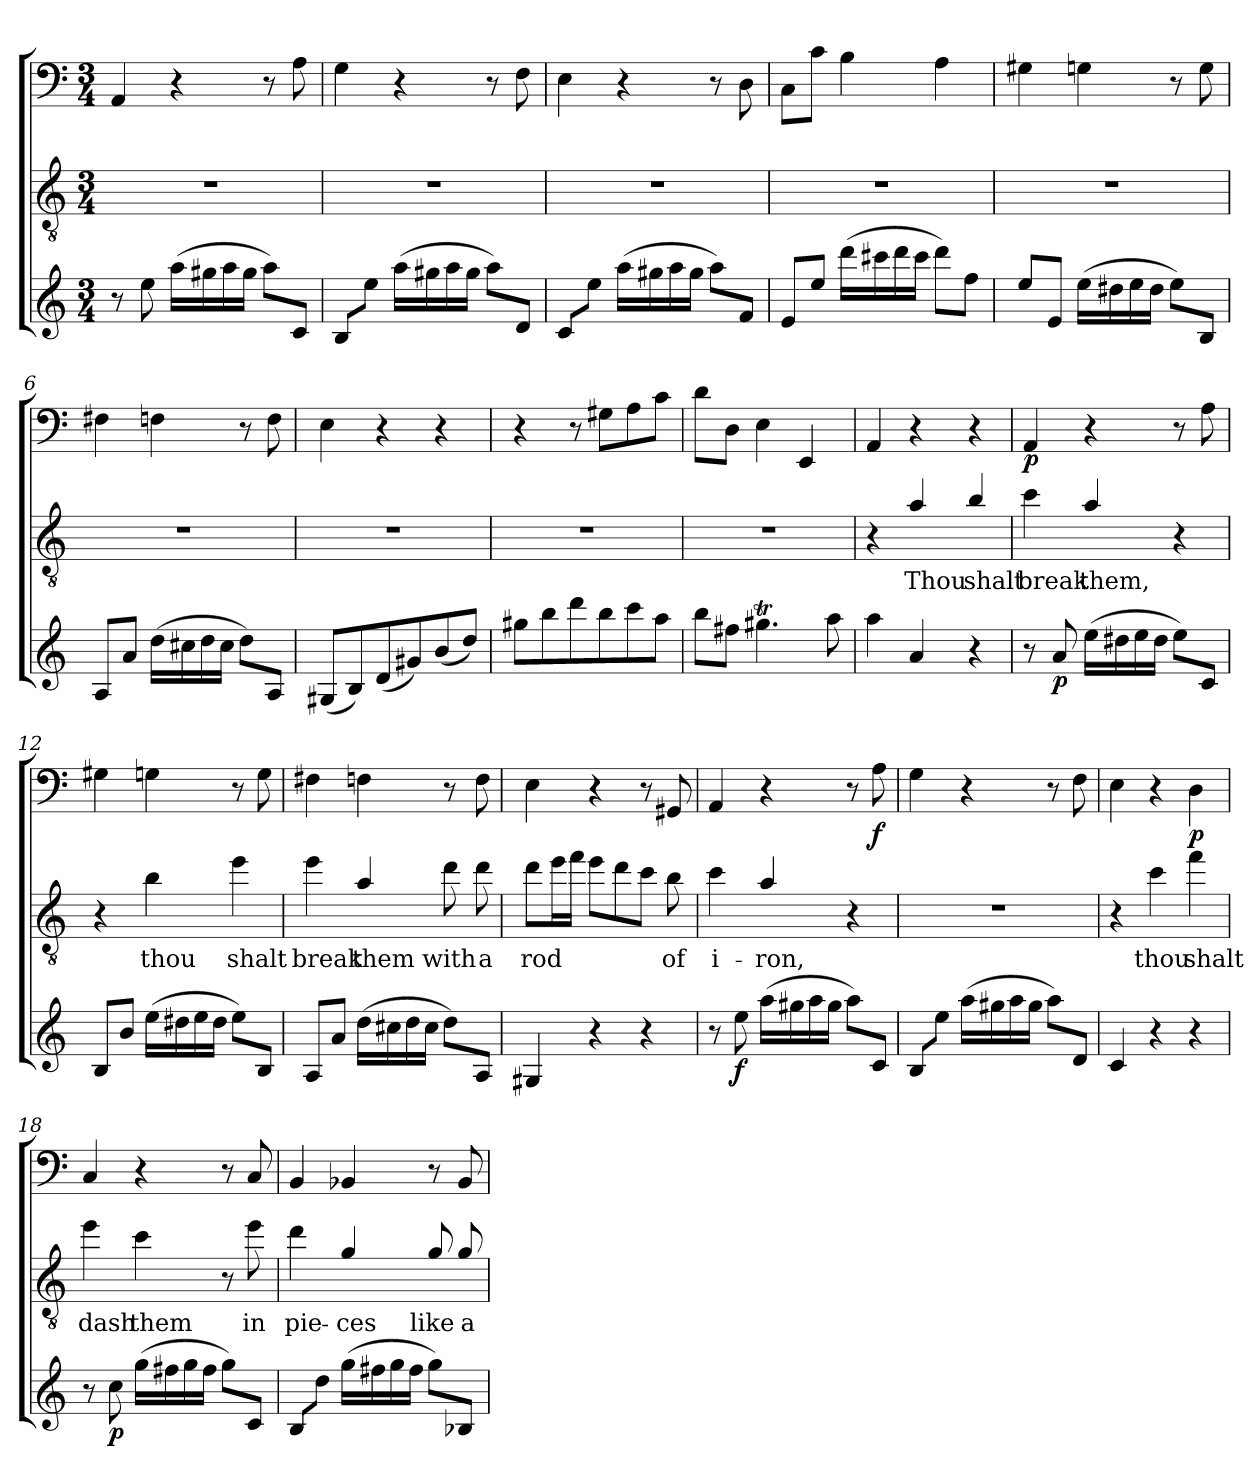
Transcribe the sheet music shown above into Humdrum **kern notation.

**kern	**dynam	**kern	**text	**kern	**dynam
*part3	*part3	*part2	*part2	*part1	*part1
*staff3	*staff3	*staff2	*staff2	*staff1	*staff1
*clefG2	*	*clefGv2	*	*clefF4	*
*k[]	*	*k[]	*	*k[]	*
*a:	*	*a:	*	*a:	*
*M3/4	*	*M3/4	*	*M3/4	*
=1	=1	=1	=1	=1	=1
8r	.	2.r	.	4AA/	.
8ee\	.	.	.	.	.
(16aa\LL	.	.	.	4r	.
16gg#X\	.	.	.	.	.
16aa\	.	.	.	.	.
16gg#\JJ	.	.	.	.	.
8aa\L)	.	.	.	8r	.
8c/J	.	.	.	8A\	.
=2	=2	=2	=2	=2	=2
8B/L	.	2.r	.	4G\	.
8ee\J	.	.	.	.	.
(16aa\LL	.	.	.	4r	.
16gg#X\	.	.	.	.	.
16aa\	.	.	.	.	.
16gg#\JJ	.	.	.	.	.
8aa\L)	.	.	.	8r	.
8d/J	.	.	.	8F\	.
=3	=3	=3	=3	=3	=3
8c/L	.	2.r	.	4E\	.
8ee\J	.	.	.	.	.
(16aa\LL	.	.	.	4r	.
16gg#X\	.	.	.	.	.
16aa\	.	.	.	.	.
16gg#\JJ	.	.	.	.	.
8aa\L)	.	.	.	8r	.
8f/J	.	.	.	8D\	.
=4	=4	=4	=4	=4	=4
8e/L	.	2.r	.	8C\L	.
8ee/J	.	.	.	8c\J	.
(16ddd\LL	.	.	.	4B\	.
16ccc#X\	.	.	.	.	.
16ddd\	.	.	.	.	.
16ccc#\JJ	.	.	.	.	.
8ddd\L)	.	.	.	4A\	.
8ff\J	.	.	.	.	.
=5	=5	=5	=5	=5	=5
8ee/L	.	2.r	.	4G#X\	.
8e/J	.	.	.	.	.
(16ee\LL	.	.	.	4Gn\	.
16dd#X\	.	.	.	.	.
16ee\	.	.	.	.	.
16dd#\JJ	.	.	.	.	.
8ee\L)	.	.	.	8r	.
8B/J	.	.	.	8G\	.
=6	=6	=6	=6	=6	=6
8A/L	.	2.r	.	4F#X\	.
8a/J	.	.	.	.	.
(16dd\LL	.	.	.	4Fn\	.
16cc#X\	.	.	.	.	.
16dd\	.	.	.	.	.
16cc#\JJ	.	.	.	.	.
8dd\L)	.	.	.	8r	.
8A/J	.	.	.	8F\	.
=7	=7	=7	=7	=7	=7
(8G#X/L	.	2.r	.	4E\	.
8B/)	.	.	.	.	.
(8d/	.	.	.	4r	.
8g#X/)	.	.	.	.	.
(8b/	.	.	.	4r	.
8dd/J)	.	.	.	.	.
=8	=8	=8	=8	=8	=8
8gg#X\L	.	2.r	.	4r	.
8bb\	.	.	.	.	.
8ddd\	.	.	.	8r	.
8bb\	.	.	.	8G#X\L	.
8ccc\	.	.	.	8A\	.
8aa\J	.	.	.	8c\J	.
=9	=9	=9	=9	=9	=9
8bb\L	.	2.r	.	8d\L	.
8ff#X\J	.	.	.	8D\J	.
4.gg#Xt\	.	.	.	4E\	.
.	.	.	.	4EE/	.
8aa\	.	.	.	.	.
=10	=10	=10	=10	=10	=10
4aa\	.	4r	.	4AA/	.
4a/	.	4a/	Thou	4r	.
4r	.	4b/	shalt	4r	.
=11	=11	=11	=11	=11	=11
8r	.	4cc\	break	4AA/	p
8a/	p	.	.	.	.
(16ee\LL	.	4a/	them,	4r	.
16dd#X\	.	.	.	.	.
16ee\	.	.	.	.	.
16dd#\JJ	.	.	.	.	.
8ee\L)	.	4r	.	8r	.
8c/J	.	.	.	8A\	.
=12	=12	=12	=12	=12	=12
8B/L	.	4r	.	4G#X\	.
8b/J	.	.	.	.	.
(16ee\LL	.	4b\	thou	4Gn\	.
16dd#X\	.	.	.	.	.
16ee\	.	.	.	.	.
16dd#\JJ	.	.	.	.	.
8ee\L)	.	4ee\	shalt	8r	.
8B/J	.	.	.	8G\	.
=13	=13	=13	=13	=13	=13
8A/L	.	4ee\	break	4F#X\	.
8a/J	.	.	.	.	.
(16dd\LL	.	4a/	them	4Fn\	.
16cc#X\	.	.	.	.	.
16dd\	.	.	.	.	.
16cc#\JJ	.	.	.	.	.
8dd\L)	.	8dd\	with	8r	.
8A/J	.	8dd\	a	8F\	.
=14	=14	=14	=14	=14	=14
4G#X/	.	8dd\L	rod	4E\	.
.	.	16ee\L	.	.	.
.	.	16ff\JJ	.	.	.
4r	.	8ee\L	.	4r	.
.	.	8dd\	.	.	.
4r	.	8cc\J	.	8r	.
.	.	8b\	of	8GG#X/	.
=15	=15	=15	=15	=15	=15
8r	.	4cc\	i-	4AA/	.
8ee\	f	.	.	.	.
(16aa\LL	.	4a/	-ron,	4r	.
16gg#X\	.	.	.	.	.
16aa\	.	.	.	.	.
16gg#\JJ	.	.	.	.	.
8aa\L)	.	4r	.	8r	.
8c/J	.	.	.	8A\	f
=16	=16	=16	=16	=16	=16
8B/L	.	2.r	.	4G\	.
8ee\J	.	.	.	.	.
(16aa\LL	.	.	.	4r	.
16gg#X\	.	.	.	.	.
16aa\	.	.	.	.	.
16gg#\JJ	.	.	.	.	.
8aa\L)	.	.	.	8r	.
8d/J	.	.	.	8F\	.
=17	=17	=17	=17	=17	=17
4c/	.	4r	.	4E\	.
4r	.	4cc\	thou	4r	.
4r	.	4ff\	shalt	4D\	p
=18	=18	=18	=18	=18	=18
8r	.	4ee\	dash	4C/	.
8cc\	p	.	.	.	.
(16gg\LL	.	4cc\	them	4r	.
16ff#X\	.	.	.	.	.
16gg\	.	.	.	.	.
16ff#\JJ	.	.	.	.	.
8gg\L)	.	8r	.	8r	.
8c/J	.	8ee\	in	8C/	.
=19	=19	=19	=19	=19	=19
8B/L	.	4dd\	pie-	4BB/	.
8dd\J	.	.	.	.	.
(16gg\LL	.	4g/	-ces	4BB-X/	.
16ff#X\	.	.	.	.	.
16gg\	.	.	.	.	.
16ff#\JJ	.	.	.	.	.
8gg\L)	.	8g/	like	8r	.
8B-X/J	.	8g/	a	8BB-/	.
=	=	=	=	=	=
*-	*-	*-	*-	*-	*-
